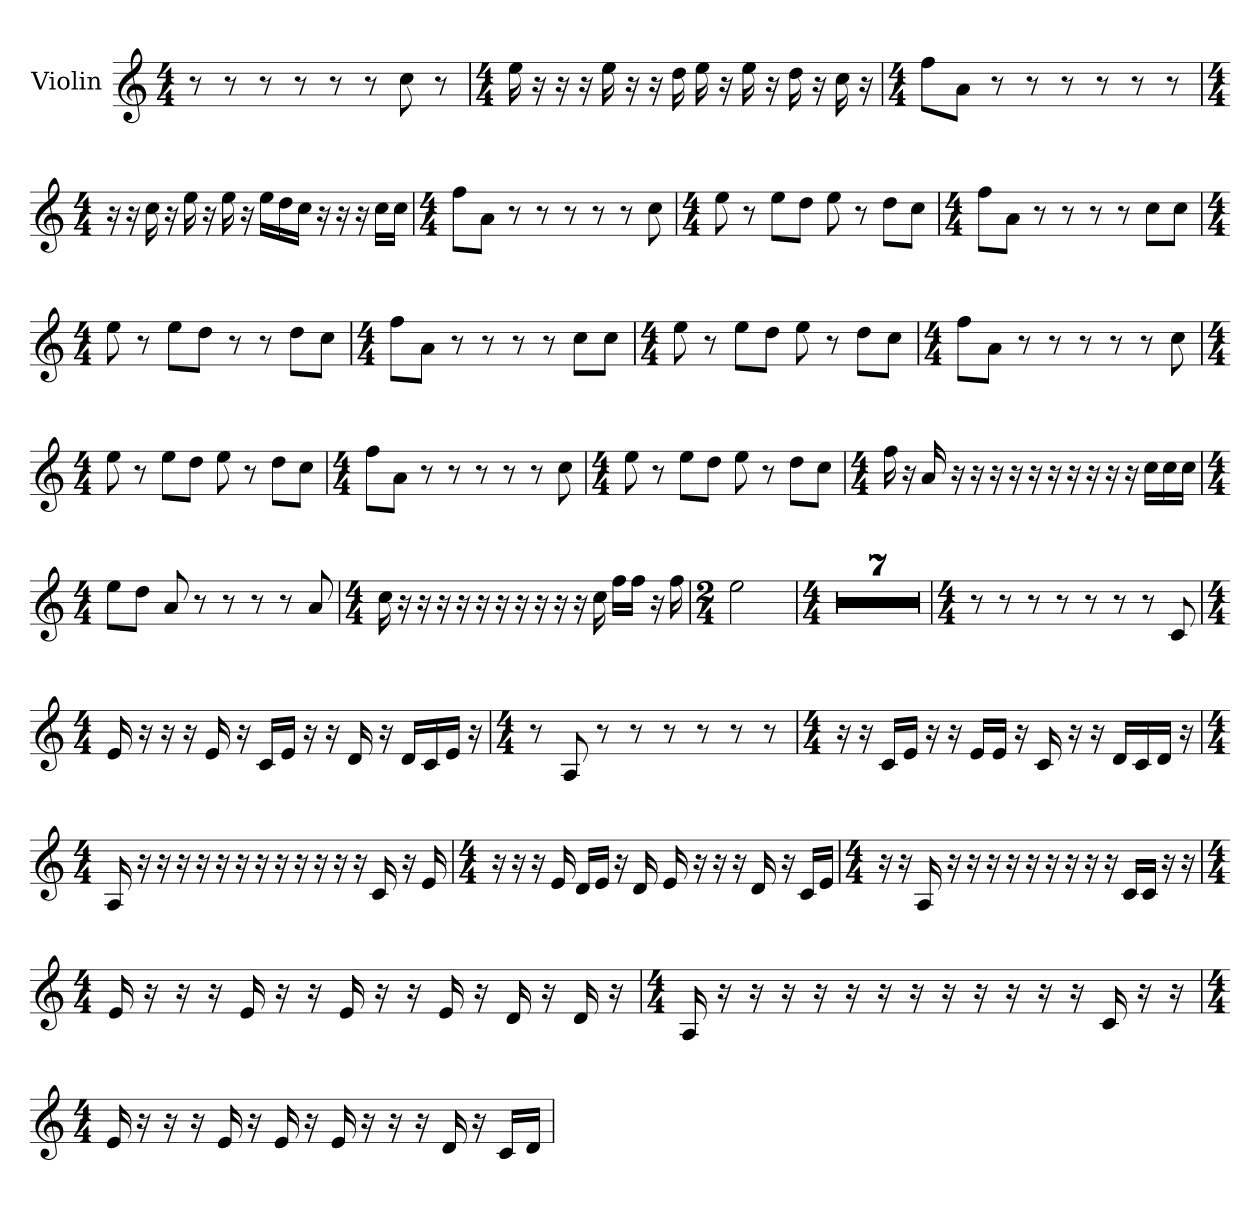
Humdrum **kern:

**kern
*part1
*staff1
*I"Violin
*I'Vln
*M4/4
=
8r
8r
8r
8r
8r
8r
8cc
8r
=
*M4/4
16ee
16r
16r
16r
16ee
16r
16r
16dd
16ee
16r
16ee
16r
16dd
16r
16cc
16r
=
*M4/4
8ffL
8aJ
8r
8r
8r
8r
8r
8r
=
*M4/4
16r
16r
16cc
16r
16ee
16r
16ee
16r
16eeLL
16dd
16ccJJ
16r
16r
16r
16ccLL
16ccJJ
=
*M4/4
8ffL
8aJ
8r
8r
8r
8r
8r
8cc
=
*M4/4
8ee
8r
8eeL
8ddJ
8ee
8r
8ddL
8ccJ
=
*M4/4
8ffL
8aJ
8r
8r
8r
8r
8ccL
8ccJ
=
*M4/4
8ee
8r
8eeL
8ddJ
8r
8r
8ddL
8ccJ
=
*M4/4
8ffL
8aJ
8r
8r
8r
8r
8ccL
8ccJ
=
*M4/4
8ee
8r
8eeL
8ddJ
8ee
8r
8ddL
8ccJ
=
*M4/4
8ffL
8aJ
8r
8r
8r
8r
8r
8cc
=
*M4/4
8ee
8r
8eeL
8ddJ
8ee
8r
8ddL
8ccJ
=
*M4/4
8ffL
8aJ
8r
8r
8r
8r
8r
8cc
=
*M4/4
8ee
8r
8eeL
8ddJ
8ee
8r
8ddL
8ccJ
=
*M4/4
16ff
16r
16a
16r
16r
16r
16r
16r
16r
16r
16r
16r
16r
16ccLL
16cc
16ccJJ
=
*M4/4
8eeL
8ddJ
8a
8r
8r
8r
8r
8a
=
*M4/4
16cc
16r
16r
16r
16r
16r
16r
16r
16r
16r
16r
16cc
16ffLL
16ffJJ
16r
16ff
=
*M2/4
2ee
=
*M4/4
1r
=
*M4/4
1r
=
*M4/4
1r
=
*M4/4
1r
=
*M4/4
1r
=
*M4/4
1r
=
*M4/4
1r
=
*M4/4
8r
8r
8r
8r
8r
8r
8r
8c
=
*M4/4
16e
16r
16r
16r
16e
16r
16cLL
16eJJ
16r
16r
16d
16r
16dLL
16c
16eJJ
16r
=
*M4/4
8r
8A
8r
8r
8r
8r
8r
8r
=
*M4/4
16r
16r
16cLL
16eJJ
16r
16r
16eLL
16eJJ
16r
16c
16r
16r
16dLL
16c
16dJJ
16r
=
*M4/4
16A
16r
16r
16r
16r
16r
16r
16r
16r
16r
16r
16r
16r
16c
16r
16e
=
*M4/4
16r
16r
16r
16e
16dLL
16eJJ
16r
16d
16e
16r
16r
16r
16d
16r
16cLL
16eJJ
=
*M4/4
16r
16r
16A
16r
16r
16r
16r
16r
16r
16r
16r
16r
16cLL
16cJJ
16r
16r
=
*M4/4
16e
16r
16r
16r
16e
16r
16r
16e
16r
16r
16e
16r
16d
16r
16d
16r
=
*M4/4
16A
16r
16r
16r
16r
16r
16r
16r
16r
16r
16r
16r
16r
16c
16r
16r
=
*M4/4
16e
16r
16r
16r
16e
16r
16e
16r
16e
16r
16r
16r
16d
16r
16cLL
16dJJ
=
*-
